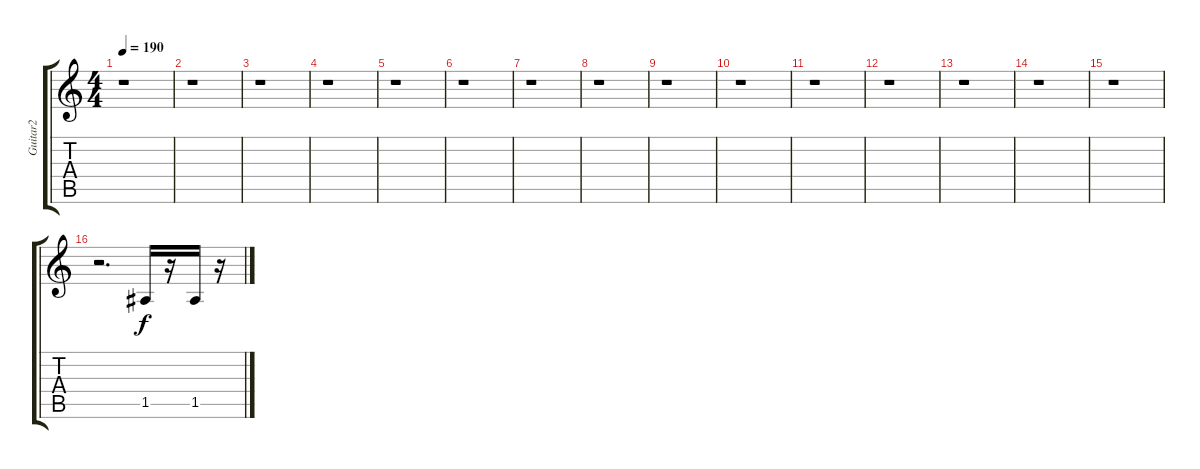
\track ("Guitar2" "Guitar2") {instrument electricguitarmuted}
\staff {score tabs}
\tuning (E4 B3 G3 D3 A2 E2) {hide}
\ts (4 4)
\tempo 190
\clef g2
\ks c
r.1{dy f} |
r.1 |
r.1 |
r.1 |
r.1 |
r.1 |
r.1 |
r.1 |
r.1 |
r.1 |
r.1 |
r.1 |
r.1 |
r.1 |
r.1 |
r.2{d} 1.5.16 r.16 1.5.16 r.16
